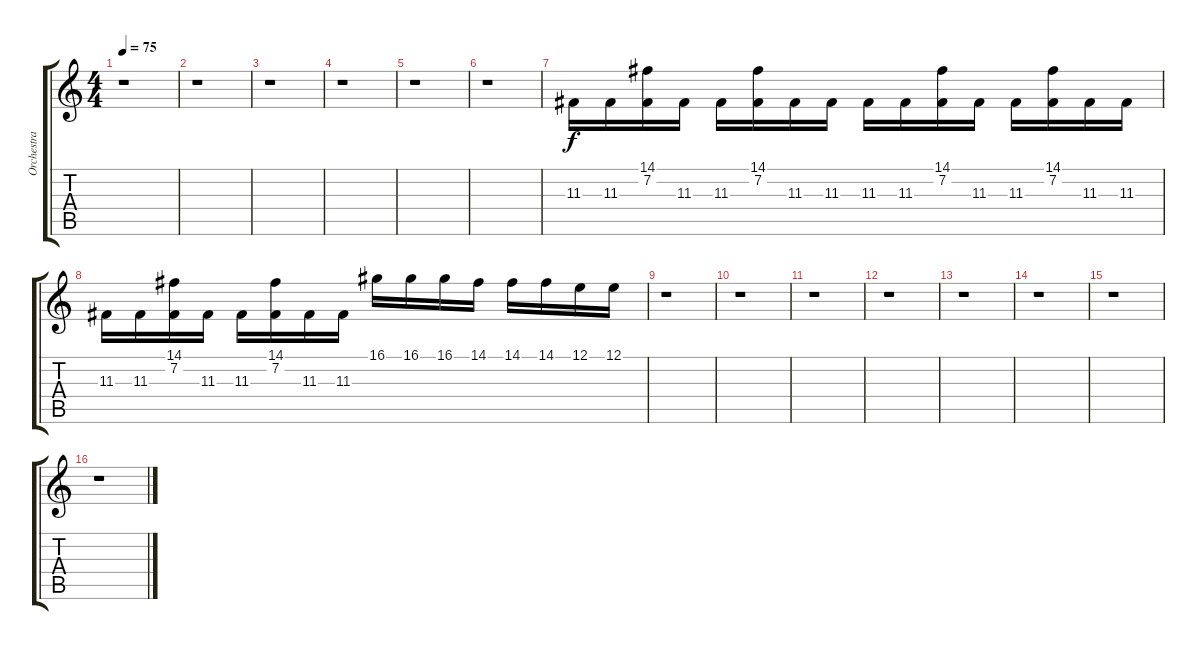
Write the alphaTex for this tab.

\track ("Orchestra 2" "Orchestra ") {instrument stringensemble1}
\staff {score tabs}
\tuning (E4 B3 G3 D3 A2 E2) {hide}
\ts (4 4)
\tempo 75
\clef g2
\ks c
r.1{dy f instrument stringensemble1} |
r.1 |
r.1 |
r.1 |
r.1 |
r.1 |
11.3.16 11.3.16 (14.1 7.2).16 11.3.16 11.3.16 (14.1 7.2).16 11.3.16 11.3.16 11.3.16 11.3.16 (14.1 7.2).16 11.3.16 11.3.16 (14.1 7.2).16 11.3.16 11.3.16 |
11.3.16 11.3.16 (14.1 7.2).16 11.3.16 11.3.16 (14.1 7.2).16 11.3.16 11.3.16 16.1.16 16.1.16 16.1.16 14.1.16 14.1.16 14.1.16 12.1.16 12.1.16 |
r.1 |
r.1 |
r.1 |
r.1 |
r.1 |
r.1 |
r.1 |
r.1
